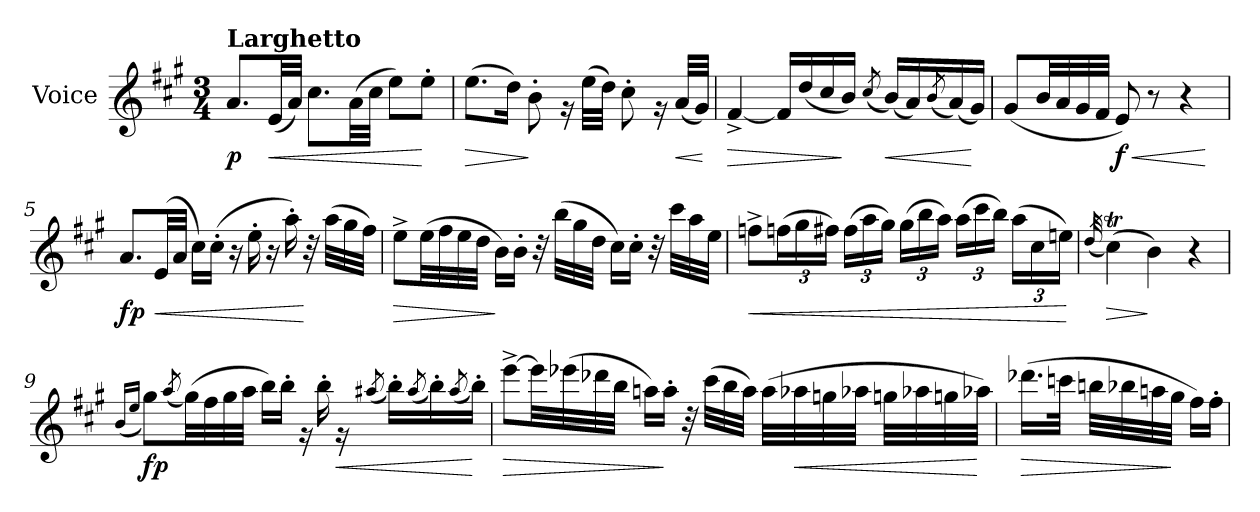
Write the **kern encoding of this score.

**kern	**dynam
*part1	*part1
*staff1	*staff1
*I"Voice	*
*I'V	*
*clefG2	*
*k[f#c#g#]	*
*A:	*
*M3/4	*
*MM44	*
=1	=1
!LO:TX:a:B:t=Larghetto	!
!	!LO:DY:b
8.a/L	p
!	!LO:HP:b
(<32e/LL	<
32a/JJJ)	.
8.cc#\L	.
(>32a\LL	.
32cc#\JJJ	.
8ee\L)	.
8ee'>\J	[
=2	=2
!	!LO:HP:b
(>8.ee\L	>
16dd\Jk)	.
8b'>\	]
16rg	.
(>32ee\LLL	.
32dd\JJJ)	.
8cc#'>\	.
16rg	.
!	!LO:HP:b
(<32a/LLL	<
32g#/JJJ)	.
.	[
=3	=3
!	!LO:HP:b
[4f#^</	>
16f#/LL]	.
(<16dd/	.
16cc#/	.
16b/JJ)	]
(<8qcc#/	.
!	!LO:HP:b
(<16b/LL)	<
16a/)	.
(<8qb/	.
(<16a/)	.
16g#/JJ)	[
!!LO:LB:g=z
=4	=4
(<8g#/L	.
32b/LL	.
32a/	.
32g#/	.
32f#/JJJ	.
!	!LO:HP:b
!	!LO:DY:n=1:b
8e/)	< f
8r	.
4r	.
.	[
=5	=5
!	!LO:DY:b
8.a/L	fp
!	!LO:HP:b
(>32e/LL	<
32a/JJJ	.
16cc#\LL)	.
(>16cc#'>\JJ	.
16r	.
16ee'>\	.
16r	.
16aa'>\)	.
32r	[
(>32aa\LLL	.
32gg#\	.
32ff#\JJJ)	.
=6	=6
!	!LO:HP:b
8ee^>\L	>
(>32ee\LL	.
32ff#\	.
32ee\	.
32dd\JJJ	.
16b\LL)	]
16b'>\JJ	.
32r	.
(>32bb\LLL	.
32gg#\	.
32dd\JJJ	.
16cc#\LL)	.
16cc#'>\JJ	.
32r	.
32ccc#\LLL	.
32aa\	.
32ee\JJJ	.
!!LO:LB:g=z
=7	=7
!	!LO:HP:b
8ffn^>i\L	<
*Xbrackettup	*
(>24ffni\L	.
24gg#\	.
24ff#\JJ)	.
(>24ff#\LL	.
24aa\	.
24gg#\JJ)	.
(>24gg#\LL	.
24bb\	.
24aa\JJ)	.
(>24aa\LL	.
24ccc#\	.
24bb\JJ)	.
(>24aa\LL	.
24cc#\	.
24een\JJ)	.
.	[
=8	=8
(<32qdd/	.
!	!LO:HP:b
(>4cc#t\)	>
4b\)	]
4r	.
!!LO:LB:g=z
=9	=9
(<16qb/LL	.
16qee/JJ	.
!	!LO:DY:b
8gg#\L)	fp
(<8qaa/	.
(>32gg#\LL)	.
32ff#\	.
32gg#\	.
32aa\JJJ	.
16bb\LL)	.
16bb'>\JJ	.
16rg	.
16bb'>\	.
!	!LO:HP:b
16rg	<
(<8qaa#X/	.
16bb'>\LL)	.
(<8qaa#/	.
16bb'>\)	.
(<8qaa#/	.
16bb'>\JJ)	[
!!LO:LB:g=z
=10	=10
!	!LO:HP:b
[8eee^>\L	>
32eee\LL]	.
(>32eee-Xi\	.
32ddd-Xi\	.
32bb\JJJ	.
16aan\LL)	.
16aa'>\JJ	]
32r	.
(>32ccc#\LLL	.
32bb\	.
32aa\JJJ)	.
(>32aa\LLL	.
!	!LO:HP:b
32aa-Xi\	<
32ggni\	.
32aa-Xi\JJJ	.
32ggni\LLL	.
32aa-Xi\	.
32ggni\	.
32aa-Xi\JJJ)	[
=11	=11
!	!LO:HP:b
(>16.ddd-Xi\LL	>
32cccni\JJk	.
32bbn\LLL	.
32bb-Xi\	.
32aan\	.
32gg#\JJJ	]
16ff#\LL)	.
16ff#'>\JJ	.
=	=
*-	*-
